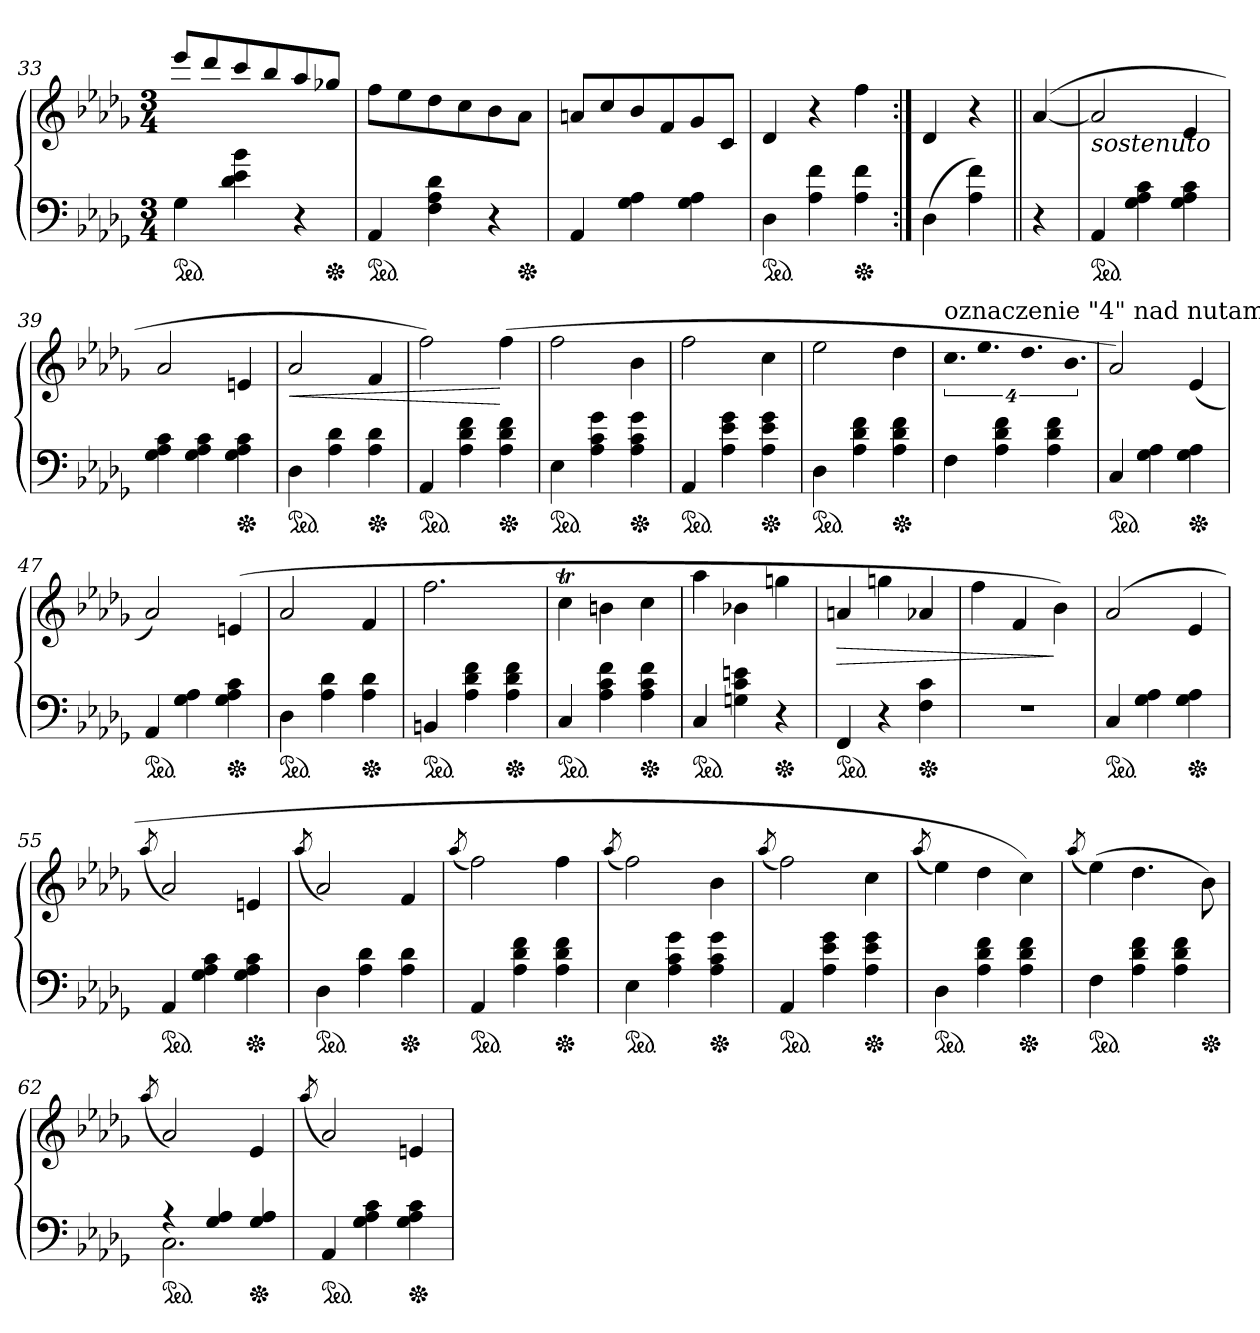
**kern	**kern	**dynam
*part2	*part1	*part1
*staff2	*staff1	*staff1
*clefF4	*clefG2	*
*k[b-e-a-d-g-]	*k[b-e-a-d-g-]	*
*M3/4	*M3/4	*
*ped	*	*
=33	=33	=33
*^	*	*
4G-	2ryy	8eee-/L	.
.	.	8ddd-/	.
4d-\ 4e-\ 4b-\	.	8ccc/	.
.	.	8bb-/	.
4r	8ryy	8aa-/	.
*Xped	*	*	*
.	8ryy	8gg-X/J	.
=34	=34	=34	=34
*ped	*	*	*
4AA-	2ryy	8ff\L	.
.	.	8ee-	.
4F 4A- 4d-	.	8dd-	.
.	.	8cc	.
4r	8ryy	8b-	.
*Xped	*	*	*
.	8ryy	8a-J	.
*v	*v	*	*
=35	=35	=35
4AA-	8an/L	.
.	8cc	.
4G- 4A-	8b-	.
.	8f	.
4G- 4A-	8g-	.
.	8cJ	.
=36	=36	=36
*ped	*	*
4D-	4d-	.
4A- 4f	4r	.
*Xped	*	*
4A- 4f	4ff	.
=37:|!	=37:|!	=37:|!
(>4D-	4d-	.
4A- 4f)	4r	.
=||	=||	=||
4r	(>[4a-	.
=38	=38	=38
!	!LO:TX:b:i:t=sostenuto	!
*ped	*	*
4AA-	2a-]	.
4G- 4A- 4c	.	.
4G- 4A- 4c	4e-	.
=39	=39	=39
4G- 4A- 4c	2a-	.
4G- 4A- 4c	.	.
*Xped	*	*
4G- 4A- 4c	4en	.
=40	=40	=40
!	!	!LO:HP:b
*ped	*	*
4D-	2a-	<
4A- 4d-	.	.
*Xped	*	*
4A- 4d-	4f	.
=41	=41	=41
*ped	*	*
4AA-	2ff)	.
4A- 4d- 4f	.	.
*Xped	*	*
4A- 4d- 4f	(>4ff	[
=42	=42	=42
*ped	*	*
4E-	2ff	.
4A- 4c 4g-	.	.
*Xped	*	*
4A- 4c 4g-	4b-	.
=43	=43	=43
*ped	*	*
4AA-	2ff	.
4A- 4e- 4g-	.	.
*Xped	*	*
4A- 4e- 4g-	4cc	.
=44	=44	=44
*ped	*	*
4D-	2ee-	.
4A- 4d- 4f	.	.
*Xped	*	*
4A- 4d- 4f	4dd-	.
=45	=45	=45
!	!LO:TX:a:t=oznaczenie "4" nad nutami bez klamry	!
!	!LO:N:vis=8.	!
4F	16%3cc	.
!	!LO:N:vis=8.	!
.	16%3ee-	.
4A- 4d- 4f	.	.
!	!LO:N:vis=8.	!
.	16%3dd-	.
4A- 4d- 4f	.	.
!	!LO:N:vis=8.	!
.	16%3b-	.
=46	=46	=46
*ped	*	*
4C/	2a-)	.
4G- 4A-	.	.
*Xped	*	*
4G- 4A-	(<4e-	.
=47	=47	=47
*ped	*	*
4AA-	2a-)	.
4G- 4A-	.	.
*Xped	*	*
4G- 4A- 4c	(>4en	.
=48	=48	=48
*ped	*	*
4D-	2a-	.
4A- 4d-	.	.
*Xped	*	*
4A- 4d-	4f	.
=49	=49	=49
*ped	*	*
4BBn	2.ff	.
4A- 4d- 4f	.	.
*Xped	*	*
4A- 4d- 4f	.	.
=50	=50	=50
*ped	*	*
4C/	4cct	.
4A- 4c 4f	4bn	.
*Xped	*	*
4A- 4c 4f	4cc	.
=51	=51	=51
*ped	*	*
4C	4aa-	.
4Gn 4c 4en	4b-X	.
*Xped	*	*
4r	4ggn	.
=52	=52	=52
!	!	!LO:HP:b
*ped	*	*
4FF	4an/	>
4r	4ggn	.
*Xped	*	*
4F 4c	4a-X/	.
=53	=53	=53
2.rF	4ff	.
.	4f	.
.	4b-)	]
=54	=54	=54
*ped	*	*
4C/	(>2a-	.
4G- 4A-	.	.
*Xped	*	*
4G- 4A-	4e-	.
=55	=55	=55
.	(<8qaa-/	.
*ped	*	*
4AA-	2a-)	.
4G- 4A- 4c	.	.
*Xped	*	*
4G- 4A- 4c	4en	.
=56	=56	=56
.	(<8qaa-/	.
*ped	*	*
4D-	2a-)	.
4A- 4d-	.	.
*Xped	*	*
4A- 4d-	4f	.
=57	=57	=57
.	(<8qaa-/	.
*ped	*	*
4AA-	2ff)	.
4A- 4d- 4f	.	.
*Xped	*	*
4A- 4d- 4f	4ff	.
=58	=58	=58
.	(<8qaa-/	.
*ped	*	*
4E-	2ff)	.
4A- 4c 4g-	.	.
*Xped	*	*
4A- 4c 4g-	4b-	.
=59	=59	=59
.	(<8qaa-/	.
*ped	*	*
4AA-	2ff)	.
4A- 4e- 4g-	.	.
*Xped	*	*
4A- 4e- 4g-	4cc	.
=60	=60	=60
.	(<8qaa-/	.
*ped	*	*
4D-	4ee-)	.
4A- 4d- 4f	4dd-	.
*Xped	*	*
4A- 4d- 4f	4cc)	.
=61	=61	=61
.	(<8qaa-/	.
*ped	*	*
*^	*	*
4F	2ryy	(>4ee-)	.
4A- 4d- 4f	.	4.dd-	.
4A- 4d- 4f	8ryy	.	.
*Xped	*	*	*
.	8ryy	8b-)	.
=62	=62	=62	=62
.	.	(<8qaa-/	.
*ped	*	*	*
4r	2.C	2a-)	.
4G-/ 4A-/	.	.	.
*Xped	*	*	*
4G-/ 4A-/	.	4e-	.
*v	*v	*	*
=63	=63	=63
.	(<8qaa-/	.
*ped	*	*
4AA-	2a-)	.
4G- 4A- 4c	.	.
*Xped	*	*
4G- 4A- 4c	4en	.
=	=	=
*-	*-	*-
